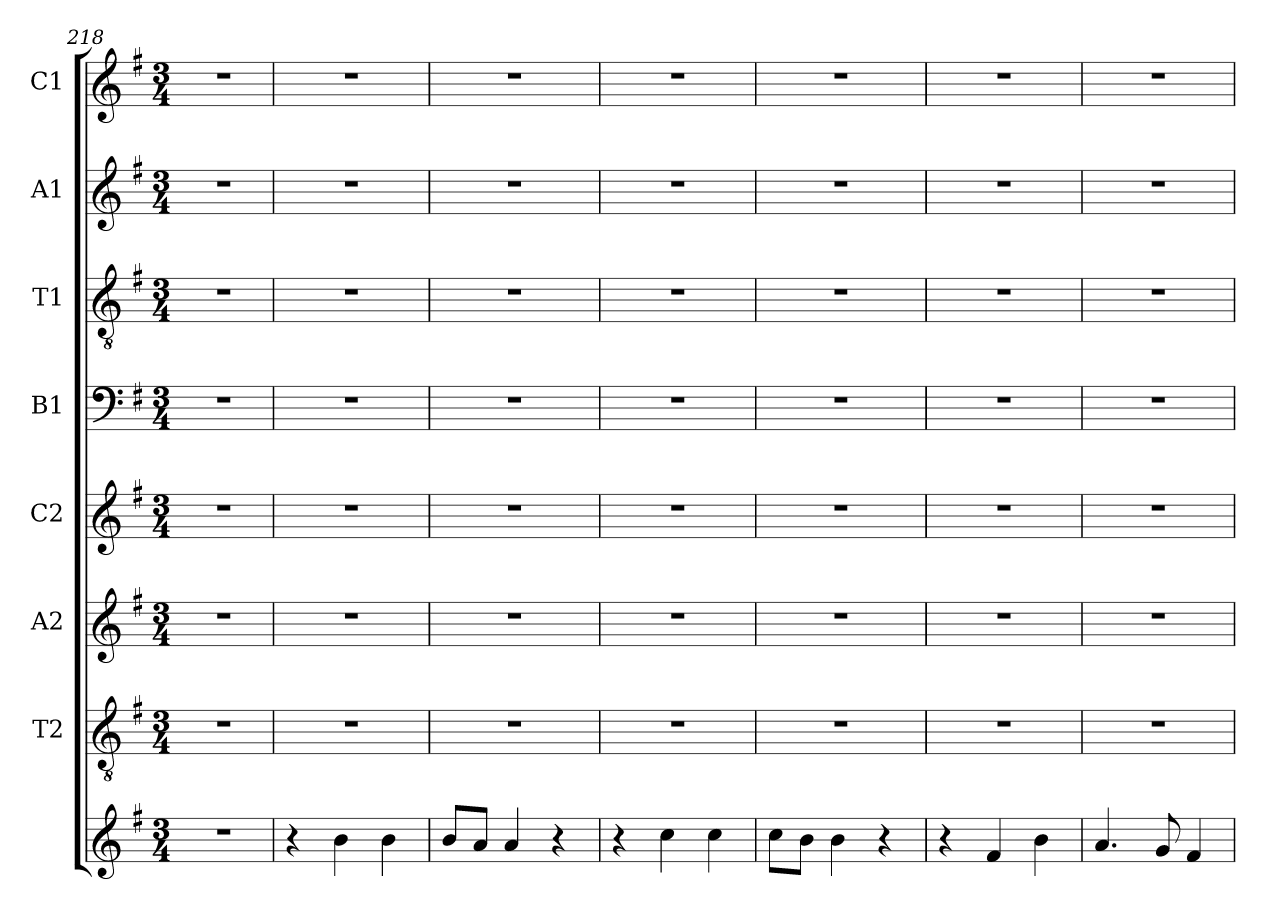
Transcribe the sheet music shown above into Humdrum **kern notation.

**kern	**kern	**kern	**kern	**kern	**kern	**kern	**kern
*part8	*part7	*part6	*part5	*part4	*part3	*part2	*part1
*staff8	*staff7	*staff6	*staff5	*staff4	*staff3	*staff2	*staff1
*	*I"T2	*I"A2	*I"C2	*I"B1	*I"T1	*I"A1	*I"C1
*	*I'T2	*I'A2	*I'C2	*I'B1	*I'T1	*I'A1	*I'C1
*clefG2	*clefGv2	*clefG2	*clefG2	*clefF4	*clefGv2	*clefG2	*clefG2
*k[f#]	*k[f#]	*k[f#]	*k[f#]	*k[f#]	*k[f#]	*k[f#]	*k[f#]
*G:	*G:	*G:	*G:	*G:	*G:	*G:	*G:
*M3/4	*M3/4	*M3/4	*M3/4	*M3/4	*M3/4	*M3/4	*M3/4
=218	=218	=218	=218	=218	=218	=218	=218
!LO:N:vis=1	!	!	!	!	!	!	!
2.r	2.r	2.r	2.r	2.r	2.r	2.r	2.r
!!LO:LB:g=z
=219	=219	=219	=219	=219	=219	=219	=219
4r	2.r	2.r	2.r	2.r	2.r	2.r	2.r
4b\	.	.	.	.	.	.	.
4b\	.	.	.	.	.	.	.
=220	=220	=220	=220	=220	=220	=220	=220
8b/L	2.r	2.r	2.r	2.r	2.r	2.r	2.r
8a/J	.	.	.	.	.	.	.
4a/	.	.	.	.	.	.	.
4r	.	.	.	.	.	.	.
=221	=221	=221	=221	=221	=221	=221	=221
4r	2.r	2.r	2.r	2.r	2.r	2.r	2.r
4cc\	.	.	.	.	.	.	.
4cc\	.	.	.	.	.	.	.
=222	=222	=222	=222	=222	=222	=222	=222
8cc\L	2.r	2.r	2.r	2.r	2.r	2.r	2.r
8b\J	.	.	.	.	.	.	.
4b\	.	.	.	.	.	.	.
4r	.	.	.	.	.	.	.
=223	=223	=223	=223	=223	=223	=223	=223
4r	2.r	2.r	2.r	2.r	2.r	2.r	2.r
4f#/	.	.	.	.	.	.	.
4b\	.	.	.	.	.	.	.
=224	=224	=224	=224	=224	=224	=224	=224
4.a/	2.r	2.r	2.r	2.r	2.r	2.r	2.r
8g/	.	.	.	.	.	.	.
4f#/	.	.	.	.	.	.	.
=	=	=	=	=	=	=	=
*-	*-	*-	*-	*-	*-	*-	*-
